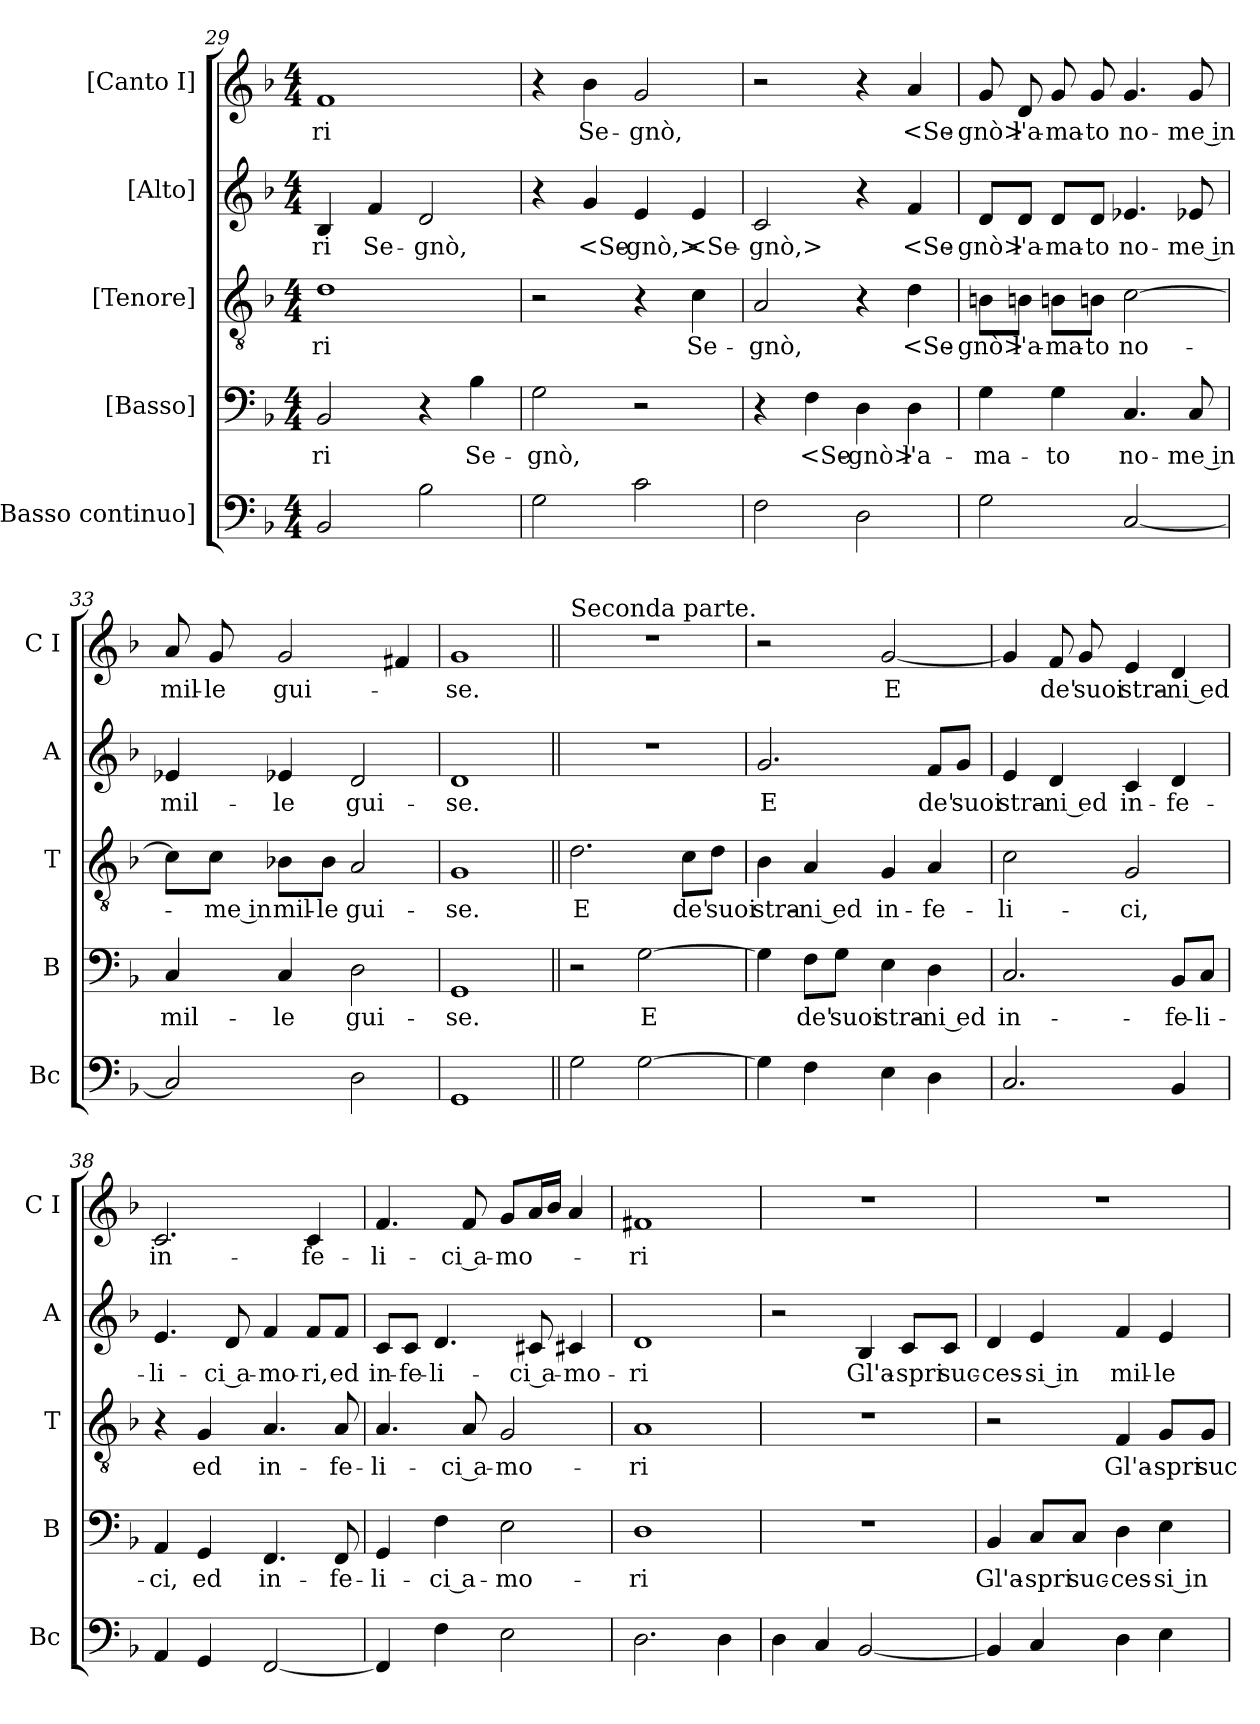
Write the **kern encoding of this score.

**kern	**kern	**text	**kern	**text	**kern	**text	**kern	**text
*part5	*part4	*part4	*part3	*part3	*part2	*part2	*part1	*part1
*staff5	*staff4	*staff4	*staff3	*staff3	*staff2	*staff2	*staff1	*staff1
*I"[Basso continuo]	*I"[Basso]	*	*I"[Tenore]	*	*I"[Alto]	*	*I"[Canto I]	*
*I'Bc	*I'B	*	*I'T	*	*I'A	*	*I'C I	*
*clefF4	*clefF4	*	*clefGv2	*	*clefG2	*	*clefG2	*
*k[b-]	*k[b-]	*	*k[b-]	*	*k[b-]	*	*k[b-]	*
*F:	*F:	*	*F:	*	*F:	*	*F:	*
*M4/4	*M4/4	*	*M4/4	*	*M4/4	*	*M4/4	*
=29	=29	=29	=29	=29	=29	=29	=29	=29
2BB-	2BB-	-ri	1d	-ri	4B-	-ri	1f	-ri
.	.	.	.	.	4f	Se-	.	.
2B-	4r	.	.	.	2d	-gnò,	.	.
.	4B-	Se-	.	.	.	.	.	.
=30	=30	=30	=30	=30	=30	=30	=30	=30
2G	2G	-gnò,	2r	.	4r	.	4r	.
.	.	.	.	.	4g	<Se-	4b-	Se-
2c	2r	.	4r	.	4e	-gnò,>	2g	-gnò,
.	.	.	4c	Se-	4e	<Se-	.	.
=31	=31	=31	=31	=31	=31	=31	=31	=31
2F	4r	.	2A	-gnò,	2c	-gnò,>	2r	.
.	4F	<Se-	.	.	.	.	.	.
2D	4D	-gnò>	4r	.	4r	.	4r	.
.	4D	l'a-	4d	<Se-	4f	<Se-	4a	<Se-
=32	=32	=32	=32	=32	=32	=32	=32	=32
2G	4G	-ma-	8Bn\L	-gnò>	8d/L	-gnò>	8g	-gnò>
.	.	.	8Bn\J	l'a-	8d/J	l'a-	8d	l'a-
.	4G	-to	8Bn\L	-ma-	8d/L	-ma-	8g	-ma-
.	.	.	8Bn\J	-to	8d/J	-to	8g	-to
[2C	4.C	no-	[2c	no-	4.e-X	no-	4.g	no-
.	8C	-me in	.	.	8e-X	-me in	8g	-me in
=33	=33	=33	=33	=33	=33	=33	=33	=33
2C]	4C	mil-	8c\L]	.	4e-X	mil-	8a	mil-
.	.	.	8c\J	-me in	.	.	8g	-le
.	4C	-le	8B-X\L	mil-	4e-X	-le	2g	gui-
.	.	.	8B-\J	-le	.	.	.	.
2D	2D	gui-	2A	gui-	2d	gui-	.	.
.	.	.	.	.	.	.	4f#X	.
=34	=34	=34	=34	=34	=34	=34	=34	=34
1GG	1GG	-se.	1G	-se.	1d	-se.	1g	-se.
=35||	=35||	=35||	=35||	=35||	=35||	=35||	=35||	=35||
!	!	!	!	!	!	!	!LO:TX:a:t=Seconda parte.	!
2G	2r	.	2.d	E	1r	.	1r	.
[2G	[2G	E	.	.	.	.	.	.
.	.	.	8c\L	de'	.	.	.	.
.	.	.	8d\J	suoi	.	.	.	.
=36	=36	=36	=36	=36	=36	=36	=36	=36
4G]	4G]	.	4B-	stra-	2.g	E	2r	.
4F	8F\L	de'	4A	-ni ed	.	.	.	.
.	8G\J	suoi	.	.	.	.	.	.
4E	4E	stra-	4G	in-	.	.	[2g	E
4D	4D	-ni ed	4A	-fe-	8f/L	de'	.	.
.	.	.	.	.	8g/J	suoi	.	.
=37	=37	=37	=37	=37	=37	=37	=37	=37
2.C	2.C	in-	2c	-li-	4e	stra-	4g]	.
.	.	.	.	.	4d	-ni ed	8f	de'
.	.	.	.	.	.	.	8g	suoi
.	.	.	2G	-ci,	4c	in-	4e	stra-
4BB-	8BB-/L	-fe-	.	.	4d	-fe-	4d	-ni ed
.	8C/J	-li-	.	.	.	.	.	.
=38	=38	=38	=38	=38	=38	=38	=38	=38
4AA	4AA	-ci,	4r	.	4.e	-li-	2.c	in-
4GG	4GG	ed	4G	ed	.	.	.	.
.	.	.	.	.	8d	-ci a-	.	.
[2FF	4.FF	in-	4.A	in-	4f	-mo-	.	.
.	.	.	.	.	8f/L	-ri,	4c	-fe-
.	8FF	-fe-	8A	-fe-	8f/J	ed	.	.
=39	=39	=39	=39	=39	=39	=39	=39	=39
4FF]	4GG	-li-	4.A	-li-	8c/L	in-	4.f	-li-
.	.	.	.	.	8c/J	-fe-	.	.
4F	4F	-ci a-	.	.	4.d	-li-	.	.
.	.	.	8A	-ci a-	.	.	8f	-ci a-
2E	2E	-mo-	2G	-mo-	.	.	8gL	-mo-
.	.	.	.	.	8c#X	-ci a-	16aL	.
.	.	.	.	.	.	.	16b-JJ	.
.	.	.	.	.	4c#X	-mo-	4a	.
=40	=40	=40	=40	=40	=40	=40	=40	=40
2.D	1D	-ri	1A	-ri	1d	-ri	1f#X	-ri
4D	.	.	.	.	.	.	.	.
=41	=41	=41	=41	=41	=41	=41	=41	=41
4D	1r	.	1r	.	2r	.	1r	.
4C	.	.	.	.	.	.	.	.
[2BB-	.	.	.	.	4B-	Gl'a-	.	.
.	.	.	.	.	8c/L	-spri	.	.
.	.	.	.	.	8c/J	suc-	.	.
=42	=42	=42	=42	=42	=42	=42	=42	=42
4BB-]	4BB-	Gl'a-	2r	.	4d	-ces-	1r	.
4C	8C/L	-spri	.	.	4e	-si in	.	.
.	8C/J	suc-	.	.	.	.	.	.
4D	4D	-ces-	4F	Gl'a-	4f	mil-	.	.
4E	4E	-si in	8G/L	-spri	4e	-le	.	.
.	.	.	8G/J	suc-	.	.	.	.
=	=	=	=	=	=	=	=	=
*-	*-	*-	*-	*-	*-	*-	*-	*-
